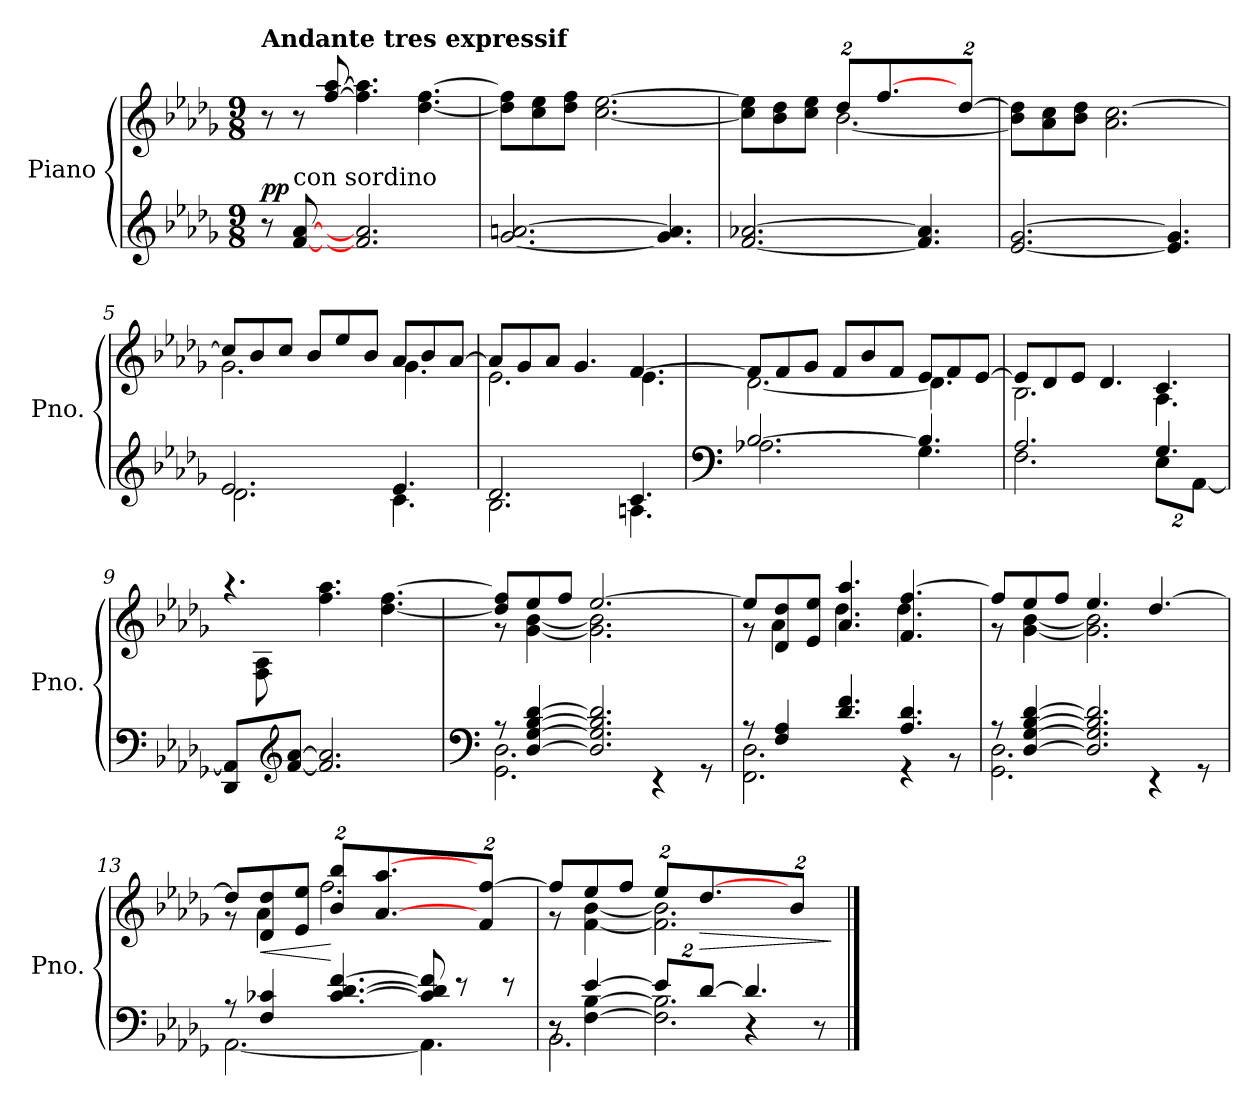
**kern	**kern	**dynam
*part1	*part1	*part1
*staff2	*staff1	*staff1/2
*I"Piano	*	*
*I'Pno.	*	*
*clefG2	*clefG2	*
*k[b-e-a-d-g-]	*k[b-e-a-d-g-]	*
*M9/8	*M9/8	*
=1	=1	=1
*	*^	*
!	!LO:TX:a:B:t=Andante tres expressif	!	!
!	!	!	!LO:DY:a=2
8r	8r	4ryy	pp
!LO:TX:a:t=con sordino	!	!	!
[8f/ [8a-/L	8r	.	.
8ryy	[8ff [8aa-	8ff\ 8aa-\J	.
2.f/] 2.a-/]	4.ff\] 4.aa-\]	2.ryy	.
.	[4.dd-\ [4.ff\	.	.
*	*v	*v	*
=2	=2	=2
[2.g-/ [2.an/	8dd-\] 8ff\]L	.
.	8cc\ 8ee-\	.
.	8dd-\ 8ff\J	.
.	[2.cc\ [2.ee-\	.
4.g-/] 4.a/]	.	.
=3	=3	=3
*	*^	*
[2.f/ [2.a-X/	8cc\] 8ee-\]L	4.ryy	.
.	8b-\ 8dd-\	.	.
.	8cc\ 8ee-\J	.	.
*	*Xbrackettup	*	*
.	16%3dd-/L	[2.b-\	.
.	[4.ff/	.	.
4.f/] 4.a-/]	.	.	.
.	[16%3dd-/J	.	.
*	*v	*v	*
!!LO:LB:g=z
=4	=4	=4
[2.e-/ [2.g-/	8b-\] 8dd-\]L	.
.	8a-\ 8cc\	.
.	8b-\ 8dd-\J	.
.	2.a-\ [2.cc\	.
4.e-/] 4.g-/]	.	.
=5	=5	=5
*^	*^	*
2.e-/	2.d-\	8cc/L]	2.g-\	.
.	.	8b-/	.	.
.	.	8cc/J	.	.
.	.	8b-/L	.	.
.	.	8ee-/	.	.
.	.	8b-/J	.	.
4.e-/	4.c\	8a-/L	4.g-\	.
.	.	8b-/	.	.
.	.	[8a-/J	.	.
=6	=6	=6	=6	=6
2.d-/	2.B-\	8a-/L]	2.e-\	.
.	.	8g-/	.	.
.	.	8a-/J	.	.
.	.	4.g-/	.	.
4.c/	4.An\	[4.f/	4.e-\	.
=7	=7	=7	=7	=7
*clefF4	*	*	*	*
[2.B-/	2.A-X\	8f/L]	[2.d-\	.
.	.	8f/	.	.
.	.	8g-/J	.	.
.	.	8f/L	.	.
.	.	8b-/	.	.
.	.	8f/J	.	.
4.B-/]	4.G-\	8e-/L	4.d-\]	.
.	.	8f/	.	.
.	.	[8e-/J	.	.
!!LO:LB:g=z	!!
=8	=8	=8	=8	=8
2.A-/	2.F\	8e-/L]	2.B-\	.
.	.	8d-/	.	.
.	.	8e-/J	.	.
.	.	4.d-/	.	.
*	*Xbrackettup	*	*	*
4.G-/	16%3E-\L	4.c/	4.A-\	.
.	[16%3AA-\J	.	.	.
*v	*v	*	*	*
=9	=9	=9	=9
8DD-/ 8AA-/]L	4.r	8ryy	.
8ryy	.	8F\ 8A-\	.
*clefG2	*	*	*
(>[8f/ [8a-/J	.	2..ryy	.
2.f/] 2.a-/]	4.ff\ 4.aa-\	.	.
.	[4.dd-\ [4.ff\	.	.
=10	=10	=10	=10
*clefF4	*	*	*
*^	*	*	*
8r	2.GG-\ 2.D-\	8dd-/] 8ff/]L	8r	.
[4D-/ [4G-/ [4B-/ [4d-/	.	8ee-/	[4g-\ [4b-\	.
.	.	8ff/J	.	.
2.D-/] 2.G-/] 2.B-/] 2.d-/]	.	[2.ee-/	2.g-\] 2.b-\]	.
.	4r	.	.	.
.	8r	.	.	.
=11	=11	=11	=11	=11
8r	2.FF\ 2.D-\	8ee-/L]	8r	.
4F/ 4A-/	.	8d-/ 8dd-/	4a-\	.
.	.	8e-/ 8ee-/J	.	.
4.d-/ 4.f/	.	4.a-/ 4.aa-/	4.dd-\	.
4.A-/ 4.d-/	4r	4.f/ [4.ff/	4.dd-\	.
.	8r	.	.	.
!!LO:LB:g=z	!!
=12	=12	=12	=12	=12
8r	2.GG-\ 2.D-\	8ff/L]	8r	.
[4D-/ [4G-/ [4B-/ [4d-/	.	8ee-/	[4g-\ [4b-\	.
.	.	8ff/J	.	.
2.D-/] 2.G-/] 2.B-/] 2.d-/]	.	4.ee-/	2.g-\] 2.b-\]	.
.	4r	[4.dd-/	.	.
.	8r	.	.	.
=13	=13	=13	=13	=13
8r	[2.AA-\	8dd-/L]	8r	.
!	!	!	!	!LO:HP:b
4F/ 4c-X/	.	8d-/ 8dd-/	4a-\	<
.	.	8e-/ 8ee-/J	.	.
[4.c-/ [4.d-/ [4.f/	.	16%3b-/ 16%3bb-/L	2.ff\	[
.	.	[4.a-/ [4.aa-/	.	.
8c-/] 8d-/] 8f/]	4.AA-\]	.	.	.
8r	.	.	.	.
.	.	16%3f/ [16%3ff/J	.	.
8r	.	.	.	.
=14	=14	=14	=14	=14
*	*^	*	*	*
8r	2.BB-\	8r	8ff/L]	8r	.
[4e-/	.	[4F\ [4B-\	8ee-/	[4f\ [4b-\	.
.	.	.	8ff/J	.	.
16%3e-/L]	.	2.F\] 2.B-\]	16%3ee-/L	2.f\] 2.b-\]	.
!	!	!	!	!	!LO:HP:b
[16%3d-/J	.	.	[4.dd-/	.	>
4.d-/]	4r	.	.	.	.
.	.	.	16%3b-/J)	.	.
.	8r	.	.	.	.
*v	*v	*v	*	*	*
*	*v	*v	*
.	.	]
==	==	==
*-	*-	*-
